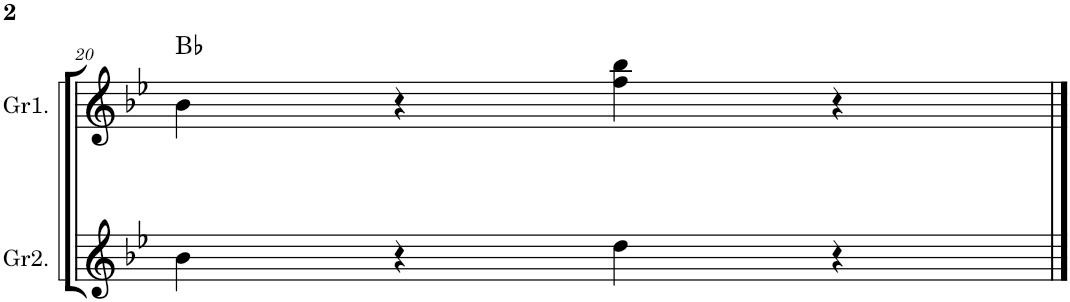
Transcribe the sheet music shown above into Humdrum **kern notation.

**kern	**kern	**harte
*part2	*part1	*part1
*staff2	*staff1	*
*I"Gralla2	*I"Gralla1	*
*I'Gr2.	*I'Gr1.	*
!!LO:PB:g=z
*clefG2	*clefG2	*
*k[b-e-]	*k[b-e-]	*
*M2/2	*M2/2	*
*met(c|)	*met(c|)	*
=20	=20	=20
4b-\	4b-\	Bb:maj
4r	4r	.
4dd\	4ff\ 4bb-\	.
4r	4r	.
==	==	==
*-	*-	*-
